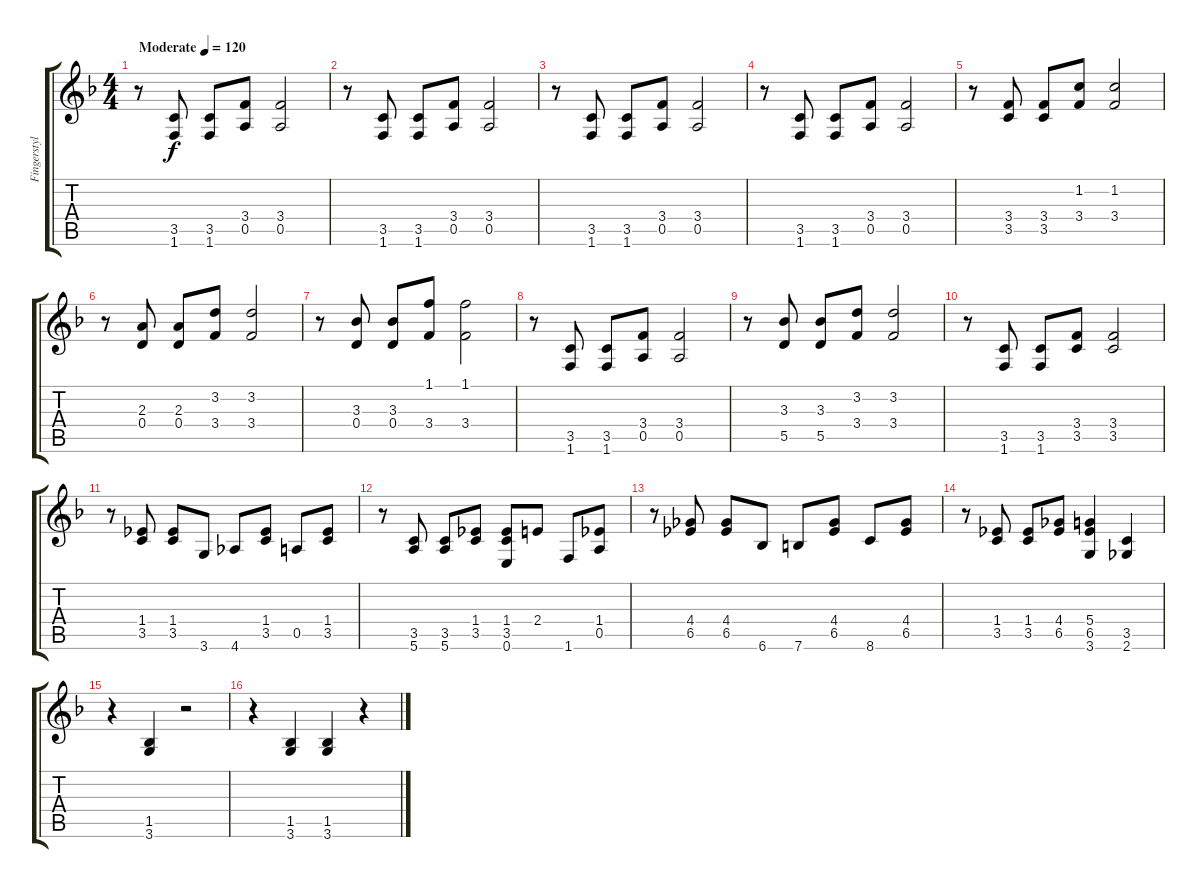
\track ("Fingerstyle Guitar" "Fingerstyl") {instrument acousticguitarnylon}
\staff {score tabs}
\tuning (E4 B3 G3 D3 A2 E2) {hide}
\ts (4 4)
\tempo (120 "Moderate")
\clef g2
\ks f
r.8{dy f instrument acousticguitarnylon} (3.5 1.6).8 (3.5 1.6).8 (3.4 0.5).8 (3.4 0.5).2 |
r.8 (3.5 1.6).8 (3.5 1.6).8 (3.4 0.5).8 (3.4 0.5).2 |
r.8 (3.5 1.6).8 (3.5 1.6).8 (3.4 0.5).8 (3.4 0.5).2 |
r.8 (3.5 1.6).8 (3.5 1.6).8 (3.4 0.5).8 (3.4 0.5).2 |
r.8 (3.4 3.5).8 (3.4 3.5).8 (1.2 3.4).8 (1.2 3.4).2 |
r.8 (2.3 0.4).8 (2.3 0.4).8 (3.2 3.4).8 (3.2 3.4).2 |
r.8 (3.3 0.4).8 (3.3 0.4).8 (1.1 3.4).8 (1.1 3.4).2 |
r.8 (3.5 1.6).8 (3.5 1.6).8 (3.4 0.5).8 (3.4 0.5).2 |
r.8 (3.3 5.5).8 (3.3 5.5).8 (3.2 3.4).8 (3.2 3.4).2 |
r.8 (3.5 1.6).8 (3.5 1.6).8 (3.4 3.5).8 (3.4 3.5).2 |
r.8 (1.4 3.5).8 (1.4 3.5).8 3.6.8 4.6.8 (1.4 3.5).8 0.5.8 (1.4 3.5).8 |
r.8 (3.5 5.6).8 (3.5 5.6).8 (1.4 3.5).8 (1.4 3.5 0.6).8 2.4.8 1.6.8 (1.4 0.5).8 |
r.8 (4.4 6.5).8 (4.4 6.5).8 6.6.8 7.6.8 (4.4 6.5).8 8.6.8 (4.4 6.5).8 |
r.8 (1.4 3.5).8 (1.4 3.5).8 (4.4 6.5).8 (5.4 6.5 3.6).4 (3.5 2.6).4 |
r.4 (1.5 3.6).4 r.2 |
r.4 (1.5 3.6).4 (1.5 3.6).4 r.4
